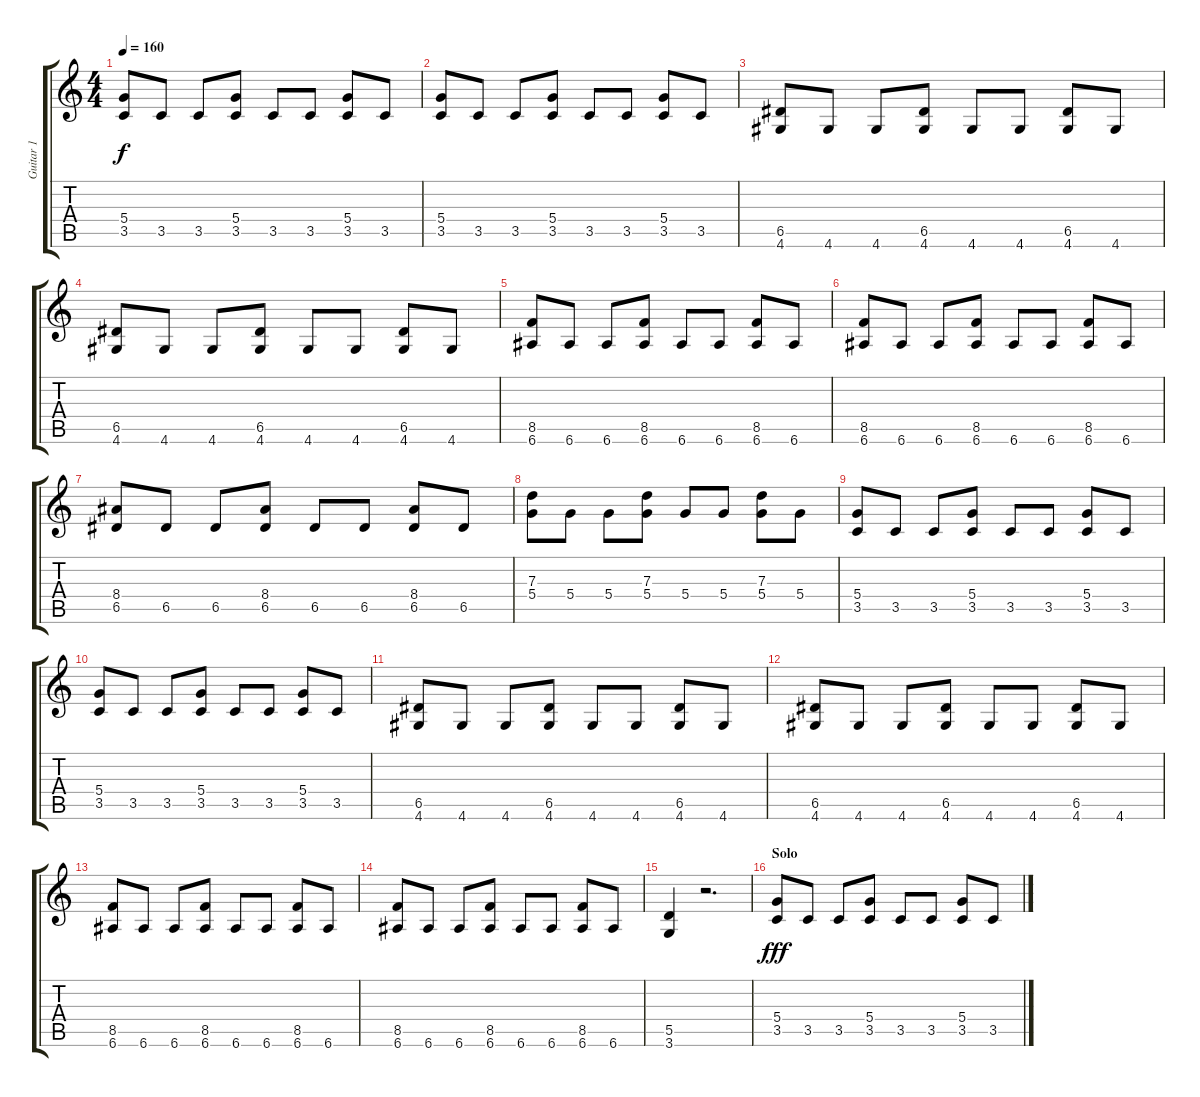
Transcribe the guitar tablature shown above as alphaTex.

\track ("Guitar 1" "Guitar 1") {instrument distortionguitar}
\staff {score tabs}
\tuning (E4 B3 G3 D3 A2 E2) {hide}
\ts (4 4)
\tempo 160
\clef g2
\ks c
(5.4 3.5).8{dy f} 3.5.8 3.5.8 (5.4 3.5).8 3.5.8 3.5.8 (5.4 3.5).8 3.5.8 |
(5.4 3.5).8 3.5.8 3.5.8 (5.4 3.5).8 3.5.8 3.5.8 (5.4 3.5).8 3.5.8 |
(6.5 4.6).8 4.6.8 4.6.8 (6.5 4.6).8 4.6.8 4.6.8 (6.5 4.6).8 4.6.8 |
(6.5 4.6).8 4.6.8 4.6.8 (6.5 4.6).8 4.6.8 4.6.8 (6.5 4.6).8 4.6.8 |
(8.5 6.6).8 6.6.8 6.6.8 (8.5 6.6).8 6.6.8 6.6.8 (8.5 6.6).8 6.6.8 |
(8.5 6.6).8 6.6.8 6.6.8 (8.5 6.6).8 6.6.8 6.6.8 (8.5 6.6).8 6.6.8 |
(8.4 6.5).8 6.5.8 6.5.8 (8.4 6.5).8 6.5.8 6.5.8 (8.4 6.5).8 6.5.8 |
(7.3 5.4).8 5.4.8 5.4.8 (7.3 5.4).8 5.4.8 5.4.8 (7.3 5.4).8 5.4.8 |
(5.4 3.5).8 3.5.8 3.5.8 (5.4 3.5).8 3.5.8 3.5.8 (5.4 3.5).8 3.5.8 |
(5.4 3.5).8 3.5.8 3.5.8 (5.4 3.5).8 3.5.8 3.5.8 (5.4 3.5).8 3.5.8 |
(6.5 4.6).8 4.6.8 4.6.8 (6.5 4.6).8 4.6.8 4.6.8 (6.5 4.6).8 4.6.8 |
(6.5 4.6).8 4.6.8 4.6.8 (6.5 4.6).8 4.6.8 4.6.8 (6.5 4.6).8 4.6.8 |
(8.5 6.6).8 6.6.8 6.6.8 (8.5 6.6).8 6.6.8 6.6.8 (8.5 6.6).8 6.6.8 |
(8.5 6.6).8 6.6.8 6.6.8 (8.5 6.6).8 6.6.8 6.6.8 (8.5 6.6).8 6.6.8 |
(5.5 3.6).4 r.2{d} |
\section ("" "Solo")
(5.4 3.5).8{dy fff} 3.5.8 3.5.8 (5.4 3.5).8 3.5.8 3.5.8 (5.4 3.5).8 3.5.8
